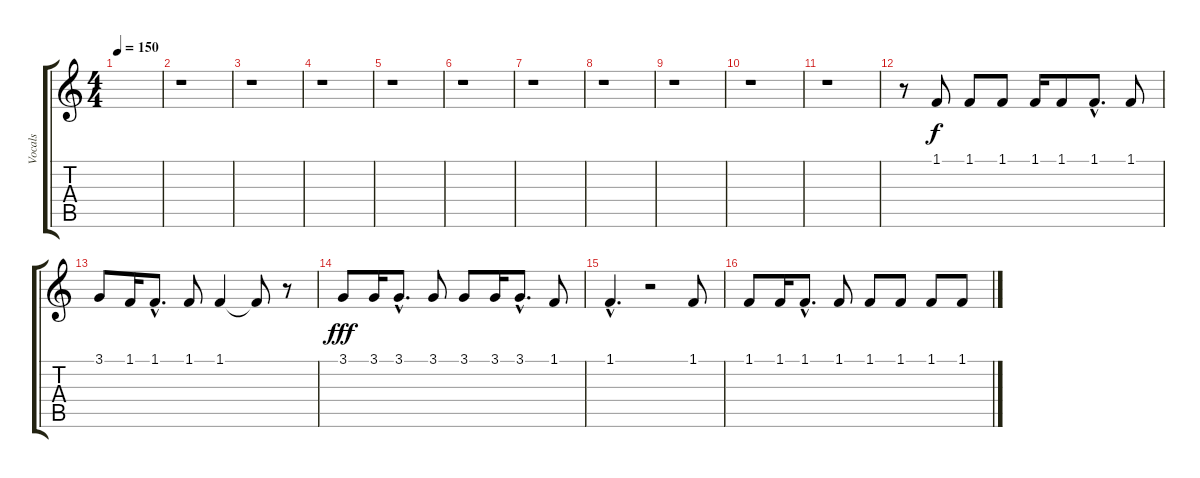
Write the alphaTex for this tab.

\track ("Vocals" "Vocals") {instrument tenorsax}
\staff {score tabs}
\tuning (E4 B3 G3 D3 A2 E2) {hide}
\ts (4 4)
\tempo 150
\clef g2
\ks c
|
r.1 |
r.1 |
r.1 |
r.1 |
r.1 |
r.1 |
r.1 |
r.1 |
r.1 |
r.1 |
r.8 1.1.8 1.1.8 1.1.8 1.1.16 1.1.8 1.1{hac}.8{d} 1.1.8 |
3.1.8 1.1.16 1.1{hac}.8{d} 1.1.8 1.1.4 1.1{t}.8{dy f} r.8 |
3.1.8{dy fff} 3.1.16 3.1{hac}.8{d} 3.1.8 3.1.8 3.1.16 3.1{hac}.8{d} 1.1.8 |
1.1{hac}.4{d} r.2 1.1.8 |
1.1.8 1.1.16 1.1{hac}.8{d} 1.1.8 1.1.8 1.1.8 1.1.8 1.1.8
